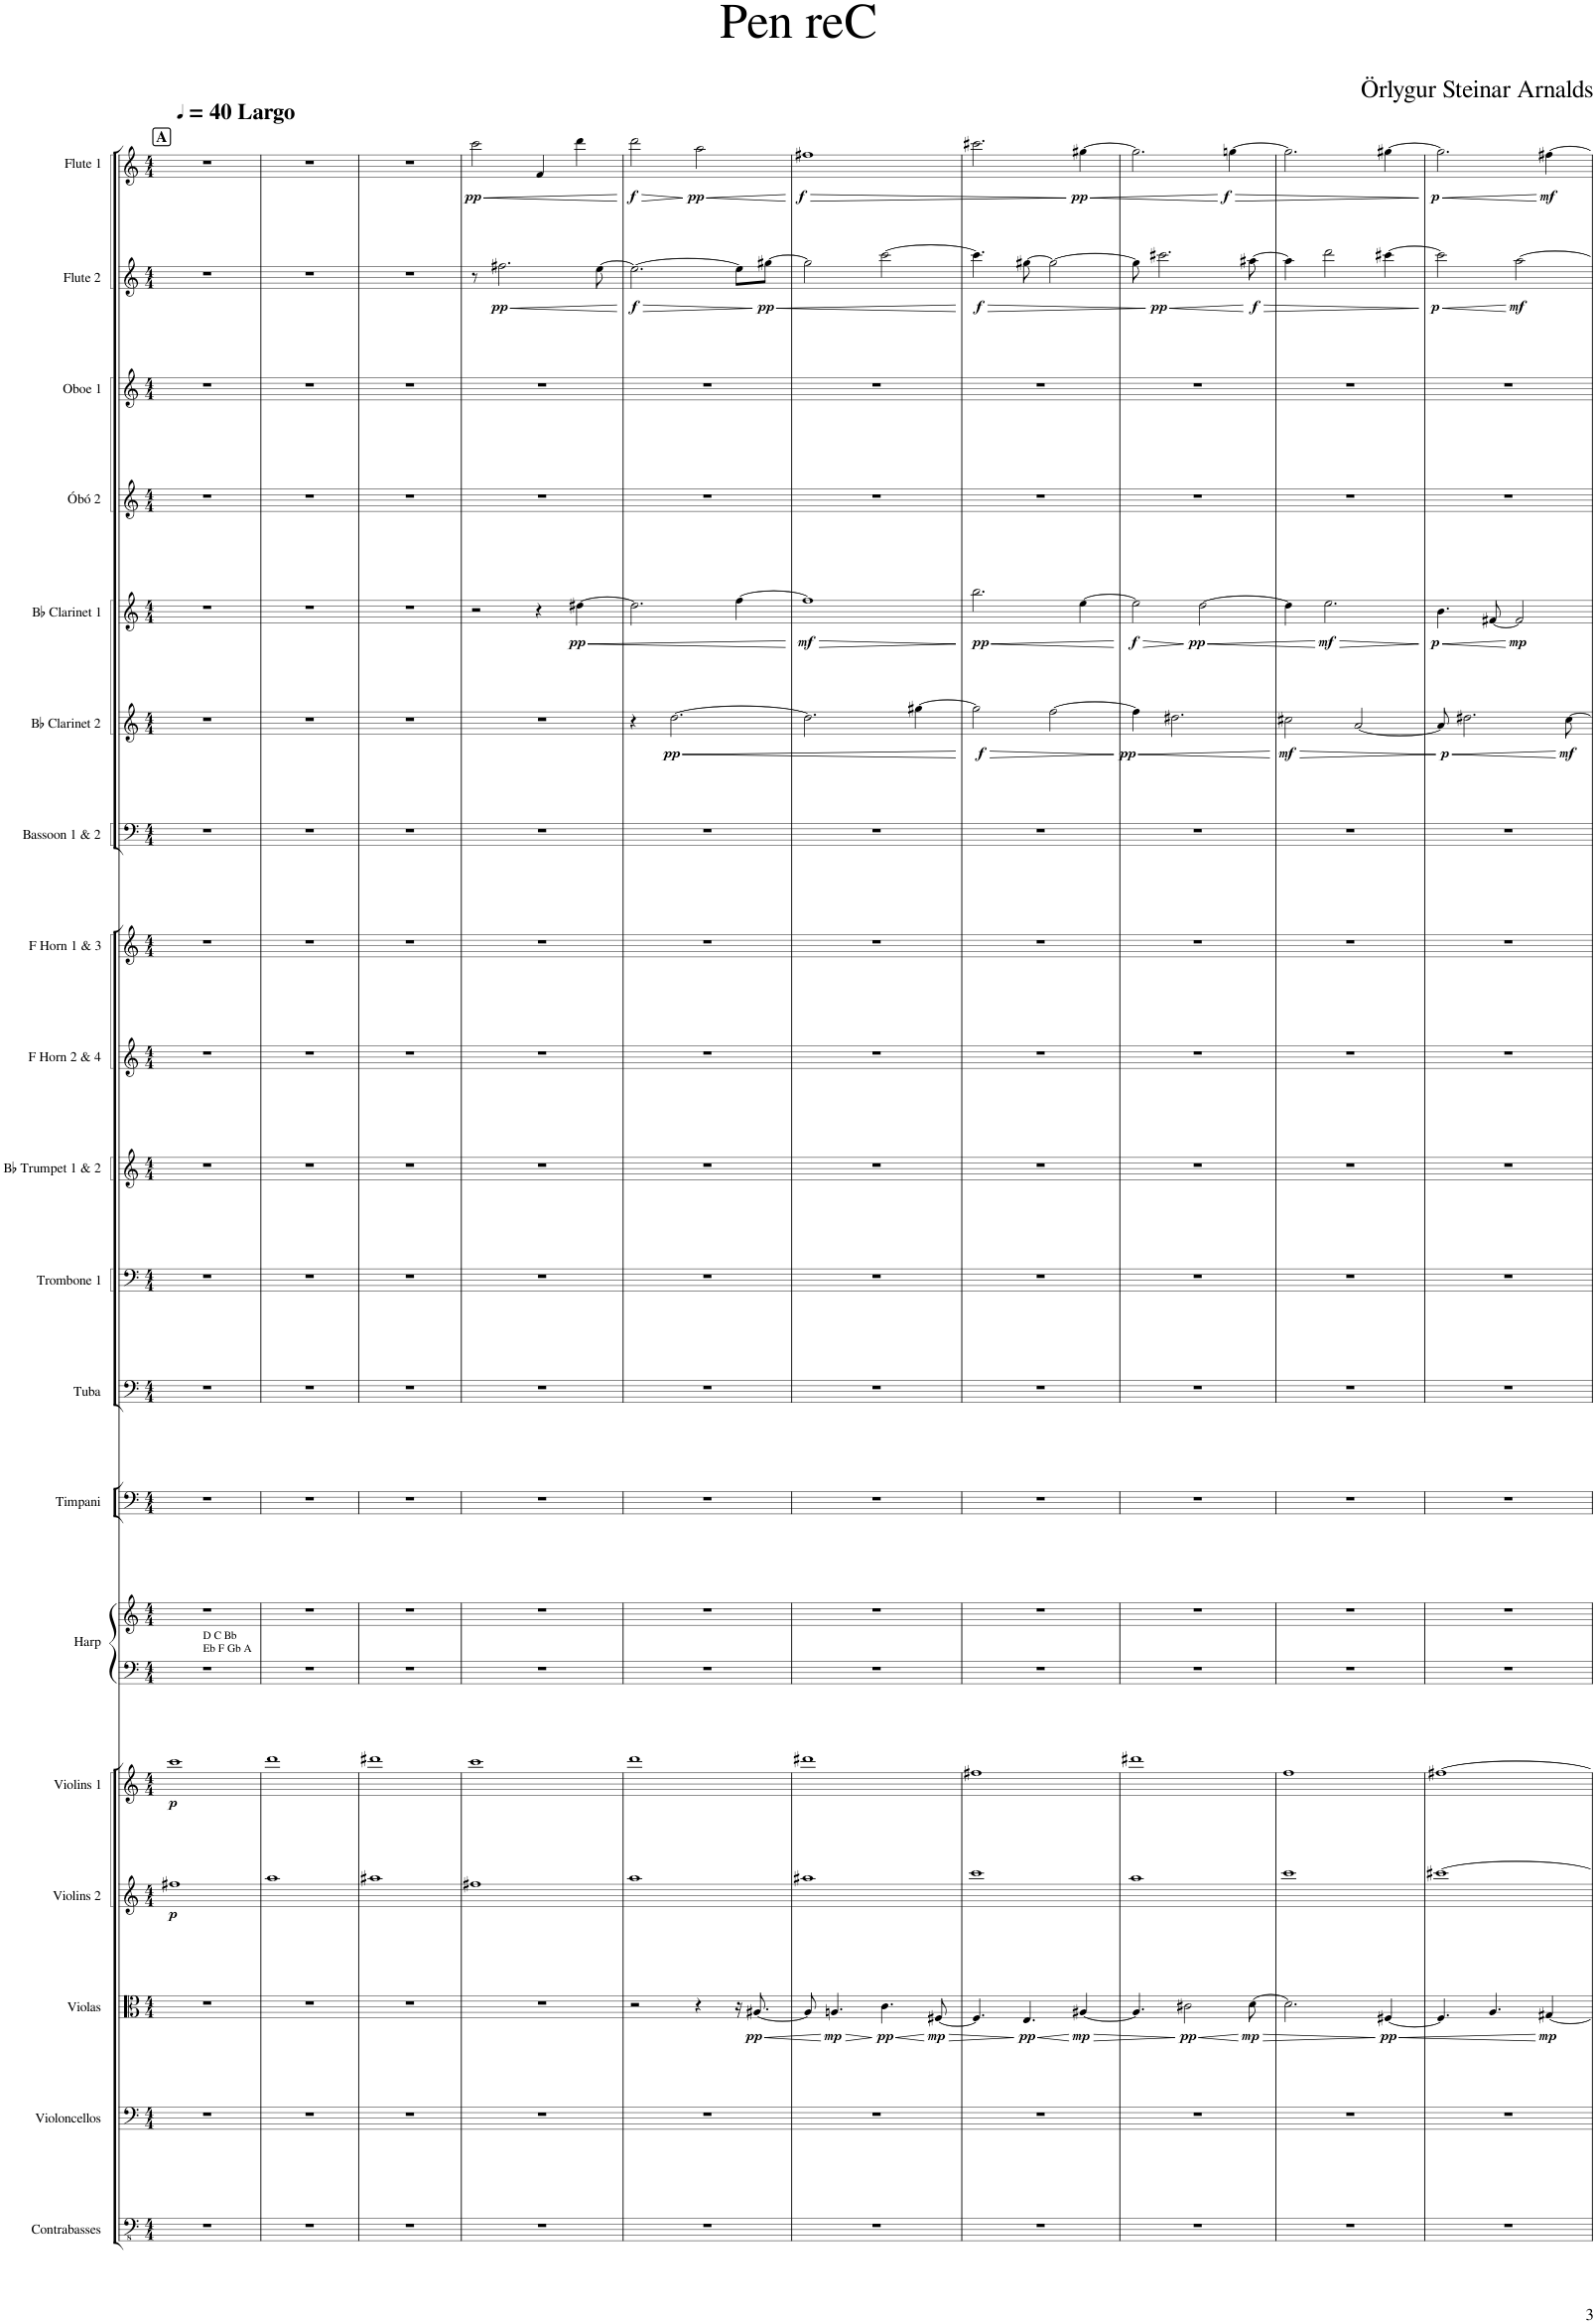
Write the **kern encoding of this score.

**kern	**dynam	**kern	**dynam	**kern	**dynam	**kern	**dynam	**kern	**dynam	**kern	**dynam	**kern	**dynam
*part7	*part7	*part6	*part6	*part5	*part5	*part4	*part4	*part3	*part3	*part2	*part2	*part1	*part1
*staff7	*staff7	*staff6	*staff6	*staff5	*staff5	*staff4	*staff4	*staff3	*staff3	*staff2	*staff2	*staff1	*staff1
*I"Violas	*	*I"Violins 2	*	*I"Violins 1	*	*I"Bb Clarinet 2	*	*I"Bb Clarinet 1	*	*I"Flute 2	*	*I"Flute 1	*
*I'Vlas.	*	*I'Vlns. 2	*	*I'Vlns. 1	*	*I'Bb Cl. 2	*	*I'Bb Cl. 1	*	*I'Fl. 2	*	*I'Fl. 1	*
*clefC3	*	*clefG2	*	*clefG2	*	*clefG2	*	*clefG2	*	*clefG2	*	*clefG2	*
*	*	*	*	*	*	*ITrd1c2	*	*ITrd1c2	*	*	*	*	*
*k[]	*	*k[]	*	*k[]	*	*k[]	*	*k[]	*	*k[]	*	*k[]	*
*M4/4	*	*M4/4	*	*M4/4	*	*M4/4	*	*M4/4	*	*M4/4	*	*M4/4	*
*MM40	*	*MM40	*	*MM40	*	*MM40	*	*MM40	*	*MM40	*	*MM40	*
!!LO:REH:place=s1:a:B:cj:fs=14:t=A
=1	=1	=1	=1	=1	=1	=1	=1	=1	=1	=1	=1	=1	=1
!	!	!	!	!	!	!	!	!	!	!	!	!LO:TX:a:B:t=Largo	!
!	!	!	!LO:DY:b	!	!LO:DY:b	!	!	!	!	!	!	!	!
1r	.	1ff#X	p	1ccc	p	1r	.	1r	.	1r	.	1r	.
=2	=2	=2	=2	=2	=2	=2	=2	=2	=2	=2	=2	=2	=2
1r	.	1aa	.	1ddd	.	1r	.	1r	.	1r	.	1r	.
=3	=3	=3	=3	=3	=3	=3	=3	=3	=3	=3	=3	=3	=3
1r	.	1aa#X	.	1ddd#X	.	1r	.	1r	.	1r	.	1r	.
=4	=4	=4	=4	=4	=4	=4	=4	=4	=4	=4	=4	=4	=4
!	!	!	!	!	!	!	!	!	!	!	!	!	!LO:HP:b
!	!	!	!	!	!	!	!	!	!	!	!	!	!LO:DY:n=1:b
1r	.	1ff#X	.	1ccc	.	1r	.	2r	.	8r	.	2ccc\	< pp
!	!	!	!	!	!	!	!	!	!	!	!LO:HP:b	!	!
!	!	!	!	!	!	!	!	!	!	!	!LO:DY:n=1:b	!	!
.	.	.	.	.	.	.	.	.	.	2.ff#X\	< pp	.	.
.	.	.	.	.	.	.	.	4r	.	.	.	4f/	.
!	!	!	!	!	!	!	!	!	!LO:HP:b	!	!	!	!
!	!	!	!	!	!	!	!	!	!LO:DY:n=1:b	!	!	!	!
.	.	.	.	.	.	.	.	[4dd#X\	< pp	.	.	4ddd\	.
.	.	.	.	.	.	.	.	.	.	[8ee\	.	.	.
.	.	.	.	.	.	.	.	.	.	.	[	.	[
=5	=5	=5	=5	=5	=5	=5	=5	=5	=5	=5	=5	=5	=5
!	!	!	!	!	!	!	!	!	!	!	!LO:HP:b	!	!LO:HP:b
!	!	!	!	!	!	!	!	!	!	!	!LO:DY:n=1:b	!	!LO:DY:n=1:b
2r	.	1aa	.	1ddd	.	4r	.	2.dd#\]	.	2.ee\_	> f	2ddd\	> f
!	!	!	!	!	!	!	!LO:HP:b	!	!	!	!	!	!
!	!	!	!	!	!	!	!LO:DY:n=1:b	!	!	!	!	!	!
.	.	.	.	.	.	[2.dd\	< pp	.	.	.	.	.	.
!	!	!	!	!	!	!	!	!	!	!	!	!	!LO:HP:n=1:b
!	!	!	!	!	!	!	!	!	!	!	!	!	!LO:DY:n=2:b
4r	.	.	.	.	.	.	.	.	.	.	.	2aa\	] < pp
16r	.	.	.	.	.	.	.	[4ff\	.	8ee\L]	.	.	.
!	!LO:HP:b	!	!	!	!	!	!	!	!	!	!	!	!
!	!LO:DY:n=1:b	!	!	!	!	!	!	!	!	!	!	!	!
[8.A#X/	< pp	.	.	.	.	.	.	.	.	.	.	.	.
!	!	!	!	!	!	!	!	!	!	!	!LO:HP:n=1:b	!	!
!	!	!	!	!	!	!	!	!	!	!	!LO:DY:n=2:b	!	!
.	.	.	.	.	.	.	.	.	.	[8gg#X\J	] < pp	.	.
.	.	.	.	.	.	.	.	.	[	.	.	.	[
=6	=6	=6	=6	=6	=6	=6	=6	=6	=6	=6	=6	=6	=6
!	!	!	!	!	!	!	!	!	!LO:HP:b	!	!	!	!LO:HP:b
!	!	!	!	!	!	!	!	!	!LO:DY:n=1:b	!	!	!	!LO:DY:n=1:b
8A#/]	.	1aa#X	.	1ddd#X	.	2.dd\]	.	1ff]	> mf	2gg#\]	.	1ff#X	> f
!	!LO:HP:n=1:b	!	!	!	!	!	!	!	!	!	!	!	!
!	!LO:DY:n=1:b	!	!	!	!	!	!	!	!	!	!	!	!
4.An/	[ > mp	.	.	.	.	.	.	.	.	.	.	.	.
!	!LO:HP:n=1:b	!	!	!	!	!	!	!	!	!	!	!	!
!	!LO:DY:n=2:b	!	!	!	!	!	!	!	!	!	!	!	!
4.c\	] < pp	.	.	.	.	.	.	.	.	[2ccc\	.	.	.
.	.	.	.	.	.	[4gg#X\	.	.	.	.	.	.	.
!	!LO:HP:n=1:b	!	!	!	!	!	!	!	!	!	!	!	!
!	!LO:DY:n=3:b	!	!	!	!	!	!	!	!	!	!	!	!
[8F#X/	[ > mp	.	.	.	.	.	.	.	.	.	.	.	.
.	.	.	.	.	.	.	[	.	]	.	[	.	.
=7	=7	=7	=7	=7	=7	=7	=7	=7	=7	=7	=7	=7	=7
!	!	!	!	!	!	!	!LO:HP:b	!	!LO:HP:b	!	!LO:HP:b	!	!
!	!	!	!	!	!	!	!LO:DY:n=1:b	!	!LO:DY:n=1:b	!	!LO:DY:n=1:b	!	!
4.F#/]	.	1ccc	.	1ff#X	.	2gg#\]	> f	2.bb\	< pp	4.ccc\]	> f	2.ccc#X\	.
!	!LO:HP:n=1:b	!	!	!	!	!	!	!	!	!	!	!	!
!	!LO:DY:n=1:b	!	!	!	!	!	!	!	!	!	!	!	!
4.E/	] < pp	.	.	.	.	.	.	.	.	[8gg#X\	.	.	.
.	.	.	.	.	.	[2ff\	.	.	.	2gg#\_	.	.	.
!	!LO:HP:n=1:b	!	!	!	!	!	!	!	!	!	!	!	!LO:HP:n=1:b
!	!LO:DY:n=2:b	!	!	!	!	!	!	!	!	!	!	!	!LO:DY:n=1:b
[4A#X/	[ > mp	.	.	.	.	.	.	[4ee\	.	.	.	[4gg#X\	] < pp
.	.	.	.	.	.	.	]	.	[	.	.	.	.
=8	=8	=8	=8	=8	=8	=8	=8	=8	=8	=8	=8	=8	=8
!	!	!	!	!	!	!	!LO:HP:b	!	!LO:HP:b	!	!	!	!
!	!	!	!	!	!	!	!LO:DY:n=1:b	!	!LO:DY:n=1:b	!	!	!	!
4.A#/]	.	1aa	.	1ddd#X	.	4ff\]	< pp	2ee\]	> f	8gg#\]	.	2.gg#\]	.
!	!	!	!	!	!	!	!	!	!	!	!LO:HP:n=1:b	!	!
!	!	!	!	!	!	!	!	!	!	!	!LO:DY:n=1:b	!	!
.	.	.	.	.	.	.	.	.	.	2.ccc#X\	] < pp	.	.
.	.	.	.	.	.	2.dd#X\	.	.	.	.	.	.	.
!	!LO:HP:n=1:b	!	!	!	!	!	!	!	!	!	!	!	!
!	!LO:DY:n=1:b	!	!	!	!	!	!	!	!	!	!	!	!
2c#X\	] < pp	.	.	.	.	.	.	.	.	.	.	.	.
!	!	!	!	!	!	!	!	!	!LO:HP:n=1:b	!	!	!	!
!	!	!	!	!	!	!	!	!	!LO:DY:n=2:b	!	!	!	!
.	.	.	.	.	.	.	.	[2dd\	] < pp	.	.	.	.
!	!	!	!	!	!	!	!	!	!	!	!	!	!LO:HP:n=1:b
!	!	!	!	!	!	!	!	!	!	!	!	!	!LO:DY:n=1:b
.	.	.	.	.	.	.	.	.	.	.	.	[4ggn\	[ > f
!	!LO:HP:n=1:b	!	!	!	!	!	!	!	!	!	!LO:HP:n=1:b	!	!
!	!LO:DY:n=2:b	!	!	!	!	!	!	!	!	!	!LO:DY:n=2:b	!	!
[8d\	[ > mp	.	.	.	.	.	.	.	.	[8aa#X\	[ > f	.	.
.	.	.	.	.	.	.	[	.	.	.	.	.	.
=9	=9	=9	=9	=9	=9	=9	=9	=9	=9	=9	=9	=9	=9
!	!	!	!	!	!	!	!LO:HP:b	!	!	!	!	!	!
!	!	!	!	!	!	!	!LO:DY:n=1:b	!	!	!	!	!	!
2.d\]	.	1ccc	.	1ff	.	2cc#X\	> mf	4dd\]	.	4aa#\]	.	2.gg\]	.
!	!	!	!	!	!	!	!	!	!LO:HP:n=1:b	!	!	!	!
!	!	!	!	!	!	!	!	!	!LO:DY:n=1:b	!	!	!	!
.	.	.	.	.	.	.	.	2.ee\	[ > mf	2ddd\	.	.	.
.	.	.	.	.	.	[2a/	.	.	.	.	.	.	.
!	!LO:HP:n=1:b	!	!	!	!	!	!	!	!	!	!	!	!
!	!LO:DY:n=1:b	!	!	!	!	!	!	!	!	!	!	!	!
[4F#X/	] < pp	.	.	.	.	.	.	.	.	[4ccc#X\	.	[4gg#X\	.
.	.	.	.	.	.	.	]	.	]	.	]	.	]
=10	=10	=10	=10	=10	=10	=10	=10	=10	=10	=10	=10	=10	=10
!	!	!	!	!	!	!	!LO:HP:b	!	!LO:HP:b	!	!LO:HP:b	!	!LO:HP:b
!	!	!	!	!	!	!	!LO:DY:n=1:b	!	!LO:DY:n=1:b	!	!LO:DY:n=1:b	!	!LO:DY:n=1:b
4.F#/]	.	[1ccc#X	.	[1ff#X	.	8a/]	< p	4.b\	< p	2ccc#\]	< p	2.gg#\]	< p
.	.	.	.	.	.	2.dd#X\	.	.	.	.	.	.	.
4.A/	.	.	.	.	.	.	.	[8f#X/	.	.	.	.	.
!	!	!	!	!	!	!	!	!	!LO:DY:n=2:b	!	!LO:DY:n=2:b	!	!
.	.	.	.	.	.	.	.	2f#/]	[ mp	[2aa\	[ mf	.	.
!	!LO:DY:n=1:b	!	!	!	!	!	!	!	!	!	!	!	!LO:DY:n=2:b
[4G#X/	[ mp	.	.	.	.	.	.	.	.	.	.	[4ff#X\	[ mf
!	!	!	!	!	!	!	!LO:DY:n=2:b	!	!	!	!	!	!
.	.	.	.	.	.	[8cc\	[ mf	.	.	.	.	.	.
=	=	=	=	=	=	=	=	=	=	=	=	=	=
*-	*-	*-	*-	*-	*-	*-	*-	*-	*-	*-	*-	*-	*-
